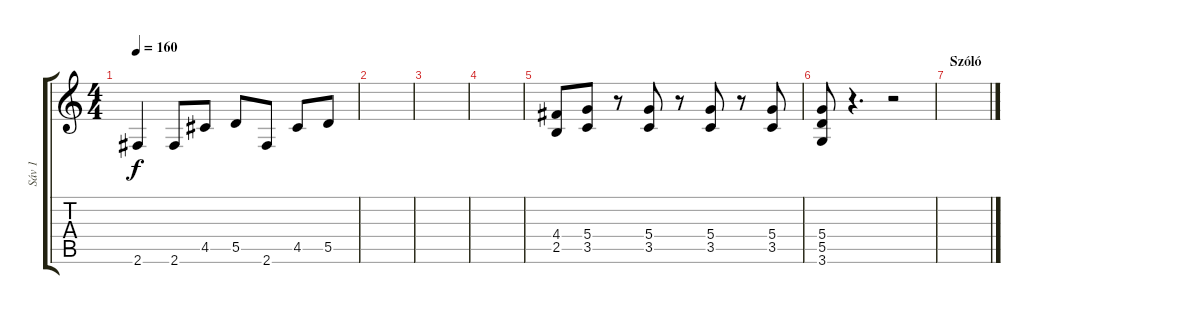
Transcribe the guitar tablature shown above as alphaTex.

\track ("Sáv 1" "Sáv 1") {instrument distortionguitar}
\staff {score tabs}
\tuning (E4 B3 G3 D3 A2 E2) {hide}
\ts (4 4)
\tempo 160
\clef g2
\ks c
2.6.4{dy f} 2.6.8 4.5.8 5.5.8 2.6.8 4.5.8 5.5.8 |
|
|
|
(4.4 2.5).8 (5.4 3.5).8 r.8 (5.4 3.5).8 r.8 (5.4 3.5).8 r.8 (5.4 3.5).8 |
(5.4 5.5 3.6).8 r.4{d} r.2 |
\section ("" "Szóló")
